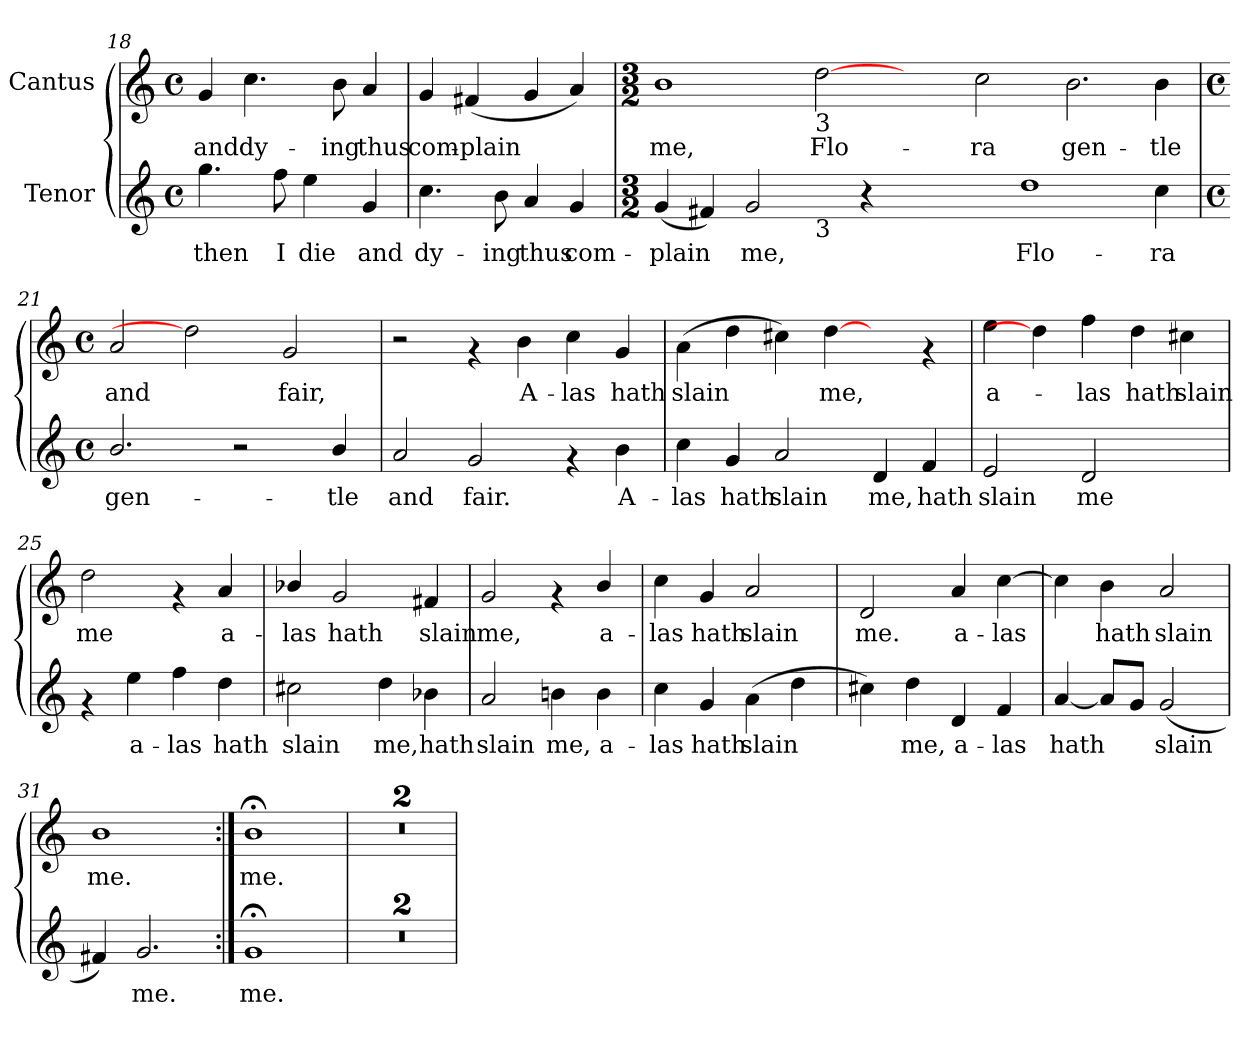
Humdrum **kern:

**kern	**text	**kern	**text
*part2	*part2	*part1	*part1
*staff2	*staff2	*staff1	*staff1
*I"Tenor	*	*I"Cantus	*
*clefG2	*	*clefG2	*
*M4/4	*	*M4/4	*
*met(c)	*	*met(c)	*
=18	=18	=18	=18
!	!LO:LY:b:cj	!	!LO:LY:b:cj
4.gg\	then	4g/	and
!	!	!	!LO:LY:b:cj
.	.	4.cc\	dy-
!	!LO:LY:b:cj	!	!
8ff\	I	.	.
!	!LO:LY:b:cj	!	!
4ee\	die	.	.
!	!	!	!LO:LY:b:cj
.	.	8b\	-ing
!	!LO:LY:b:cj	!	!LO:LY:b:cj
4g/	and	4a/	thus
=19	=19	=19	=19
!	!LO:LY:b:cj	!	!LO:LY:b:cj
4.cc\	dy-	4g/	com-
!	!	!	!LO:LY:b:cj
.	.	(<4f#X/	-plain
!	!LO:LY:b:cj	!	!
8b\	-ing	.	.
!	!LO:LY:b:cj	!	!LO:LY:b:cj
4a/	thus	4g/	.
!	!LO:LY:b:cj	!	!LO:LY:b:cj
4g/	com-	4a/)	.
!!LO:LB:g=z
=20	=20	=20	=20
*M3/2	*	*M3/2	*
!	!LO:LY:b:cj	!	!LO:LY:b:cj
(<4g/	-plain	1b	me,
!	!LO:LY:b:cj	!	!
4f#X/)	.	.	.
!	!LO:LY:b:cj	!	!
2g/	me,	.	.
*	*	*MM216	*
!	!	!LO:TX:b:t=3	!
!LO:TX:b:t=3	!	!	!
!	!	!	!LO:LY:b:cj
4ryy	.	[2dd	Flo-
4r	.	.	.
2.ryy	.	2ryy	.
!	!	!	!LO:LY:b:cj
.	.	2cc\	-ra
!	!LO:LY:b:cj	!	!
1dd	Flo-	.	.
!	!	!	!LO:LY:b:cj
.	.	2.b\	gen-
!	!LO:LY:b:cj	!	!LO:LY:b:cj
4cc\	-ra	4b\	-tle
=21	=21	=21	=21
*M4/4	*	*M4/4	*
*met(c)	*	*met(c)	*
!	!LO:LY:b:cj	!	!LO:LY:b:cj
2.b/	gen-	2a/	and
.	.	2dd]	.
2r	.	.	.
!	!	!	!LO:LY:b:cj
.	.	2g/	fair,
!	!LO:LY:b:cj	!	!
4b/	-tle	.	.
=22	=22	=22	=22
!	!LO:LY:b:cj	!	!
2a/	and	2r	.
*	*	*MM144	*
!	!LO:LY:b:cj	!	!
2g/	fair.	4rf	.
!	!	!	!LO:LY:b:cj
.	.	4b\	A-
!	!	!	!LO:LY:b:cj
4rf	.	4cc\	-las
!	!LO:LY:b:cj	!	!LO:LY:b:cj
4b\	A-	4g/	hath
=23	=23	=23	=23
!	!LO:LY:b:cj	!	!LO:LY:b:cj
4cc\	-las	(>4a\	slain
!	!LO:LY:b:cj	!	!LO:LY:b:cj
4g/	hath	4dd\	.
!	!LO:LY:a:cj	!	!LO:LY:a:cj
2a/	slain	4cc#X\)	.
!	!	!	!LO:LY:a:cj
.	.	[4dd\	me,
!	!LO:LY:a:cj	!	!
4d/	me,	4ryy	.
!	!LO:LY:a:cj	!	!
4f/	hath	4rf	.
=24	=24	=24	=24
!	!LO:LY:b:cj	!	!LO:LY:b:cj
2e/	slain	4ee\	a-
.	.	4dd\]	.
!	!LO:LY:b:cj	!	!LO:LY:b:cj
2d/	me	4ff\	-las
!	!	!	!LO:LY:b:cj
.	.	4dd\	hath
!	!	!	!LO:LY:b:cj
4ryy	.	4cc#X\	slain
=25	=25	=25	=25
!	!	!	!LO:LY:b:cj
4rf	.	2dd\	me
!	!LO:LY:b:cj	!	!
4ee\	a-	.	.
!	!LO:LY:b:cj	!	!
4ff\	-las	4rf	.
!	!LO:LY:b:cj	!	!LO:LY:b:cj
4dd\	hath	4a/	a-
=26	=26	=26	=26
!	!LO:LY:b:cj	!	!LO:LY:b:cj
2cc#X\	slain	4b-X/	-las
!	!	!	!LO:LY:b:cj
.	.	2g/	hath
!	!LO:LY:b:cj	!	!
4dd\	me,	.	.
!	!LO:LY:b:cj	!	!LO:LY:b:cj
4b-X\	hath	4f#X/	slain
!!LO:LB:g=z
=27	=27	=27	=27
!	!LO:LY:b:cj	!	!LO:LY:b:cj
2a/	slain	2g/	me,
!	!LO:LY:b:cj	!	!
4bn\	me,	4rf	.
!	!LO:LY:b:cj	!	!LO:LY:b:cj
4b\	a-	4b/	a-
=28	=28	=28	=28
!	!LO:LY:b:cj	!	!LO:LY:b:cj
4cc\	-las	4cc\	-las
!	!LO:LY:b:cj	!	!LO:LY:b:cj
4g/	hath	4g/	hath
!	!LO:LY:b:cj	!	!LO:LY:b:cj
(>4a\	slain	2a/	slain
!	!LO:LY:b:cj	!	!
4dd\	.	.	.
=29	=29	=29	=29
!	!LO:LY:b:cj	!	!LO:LY:b:cj
4cc#X\)	.	2d/	me.
!	!LO:LY:b:cj	!	!
4dd\	me,	.	.
!	!LO:LY:b:cj	!	!LO:LY:b:cj
4d/	a-	4a/	a-
!	!LO:LY:b:cj	!	!LO:LY:b:cj
4f/	-las	[>4cc\	-las
=30	=30	=30	=30
!	!LO:LY:b:cj	!	!LO:LY:b:cj
[<4a/	hath	4cc\]	.
!	!LO:LY:b:cj	!	!LO:LY:b:cj
8a/L]	.	4b\	hath
!	!LO:LY:b:cj	!	!
8g/J	.	.	.
!	!LO:LY:b:cj	!	!LO:LY:b:cj
(<2g/	slain	2a/	slain
!!LO:LB:g=z
=31	=31	=31	=31
!	!LO:LY:b:cj	!	!LO:LY:b:cj
4f#X/)	.	1b	me.
!	!LO:LY:b:cj	!	!
2.g/	me.	.	.
=32:|!	=32:|!	=32:|!	=32:|!
!	!LO:LY:b:cj	!	!LO:LY:b:cj
1g;<	me.	1b;<	me.
=33	=33	=33	=33
1r	.	1r	.
=34	=34	=34	=34
1r	.	1r	.
=	=	=	=
*-	*-	*-	*-
